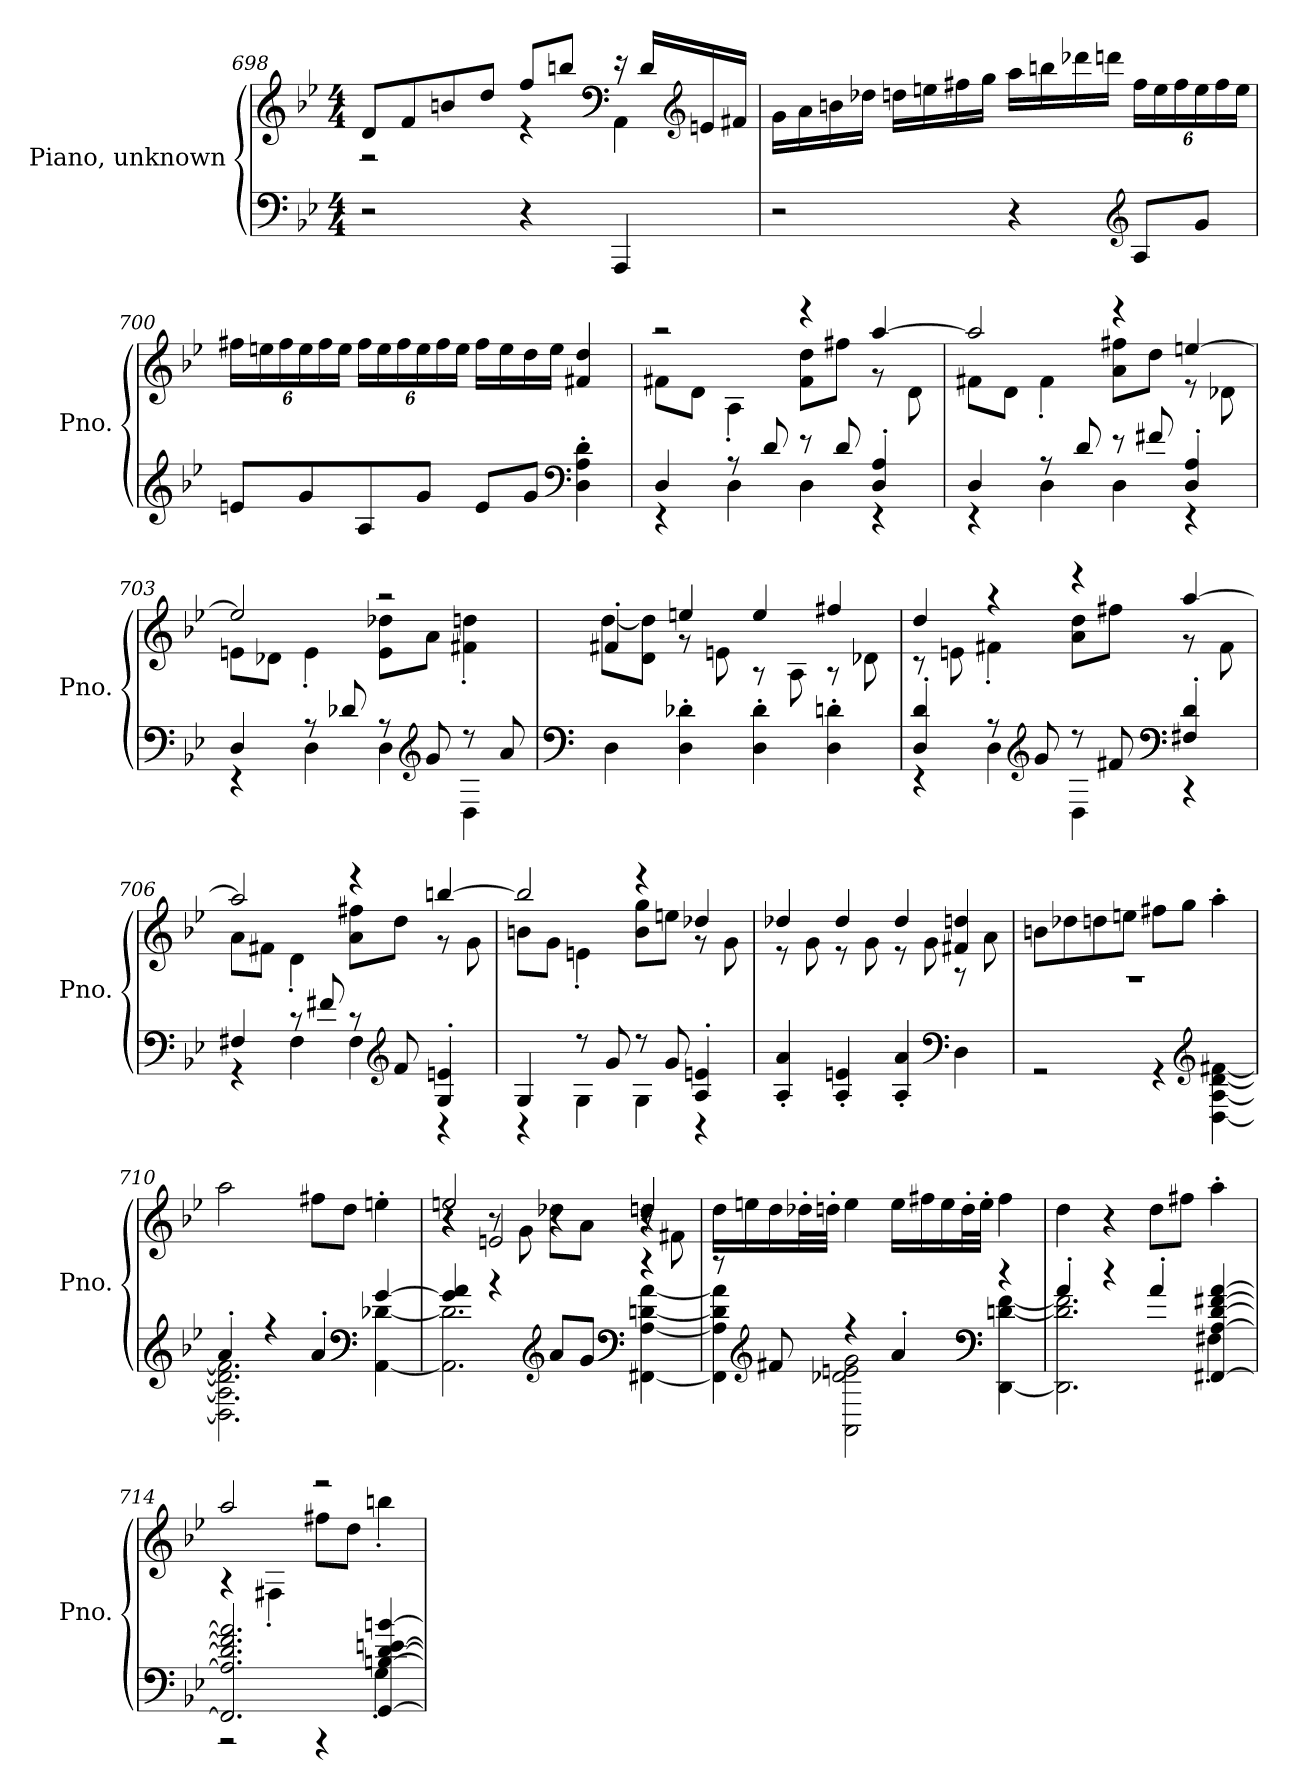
**kern	**kern
*part1	*part1
*staff2	*staff1
*I"Piano, unknown	*
*I'Pno.	*
*clefF4	*clefG2
*k[b-e-]	*k[b-e-]
*M4/4	*M4/4
=698	=698
*	*^
2r	8d/L	2r
.	8f/	.
.	8bn/	.
.	8dd/J	.
4r	8ff/L	4r
.	8bbn/J	.
*	*clefF4	*
4AAA/	16r	4AA\
.	16d/LL	.
*	*clefG2	*
.	16en/	.
.	16f#X/JJ	.
*	*v	*v
!!LO:LB:g=z
=699	=699
2r	16g\LL
.	16a\
.	16bn\
.	16dd-X\JJ
.	16ddn\LL
.	16een\
.	16ff#X\
.	16gg\JJ
4r	16aa\LL
.	16bbn\
.	16ddd-X\
.	16dddn\JJ
*clefG2	*
*	*Xbrackettup
8A/L	24ff#\LL
.	24ee\
.	24ff#\
8g/J	24ee\
.	24ff#\
.	24ee\JJ
=700	=700
8en/L	24ff#X\LL
.	24een\
.	24ff#\
8g/	24ee\
.	24ff#\
.	24ee\JJ
8A/	24ff#\LL
.	24ee\
.	24ff#\
8g/J	24ee\
.	24ff#\
.	24ee\JJ
8e/L	16ff#\LL
.	16ee\
8g/J	16dd\
.	16ee\JJ
*clefF4	*
4D\' 4A\' 4d\'	4f#X/ 4dd/
!!LO:PB:g=z
=701	=701
*^	*^
4D/	4r	2r	8f#X\L
.	.	.	8d\J
8r	4D\	.	4A'\
8d/	.	.	.
8r	4D\	4r	8f#\ 8dd\L
8d/	.	.	8ff#X\J
4D/' 4A/'	4r	[4aa/	8r
.	.	.	8d\
=702	=702	=702	=702
4D/	4r	2aa/]	8f#X\L
.	.	.	8d\J
8r	4D\	.	4f#'\
8d/	.	.	.
8r	4D\	4r	8a\ 8ff#X\L
8f#X/	.	.	8dd\J
4D/' 4A/'	4r	[4een/	8r
.	.	.	8d-X\
=703	=703	=703	=703
4D/	4r	2ee/]	8en\L
.	.	.	8d-X\J
8r	4D\	.	4e'\
8d-X/	.	.	.
8r	4D\	2r	8e\ 8dd-X\L
*clefG2	*	*	*
8g/	.	.	8a\J
8r	4D\	.	4f#X\' 4ddn\'
8a/	.	.	.
*v	*v	*	*
!!LO:LB:g=z	!!
=704	=704	=704
*clefF4	*	*
4D\	4f#X'/	[8dd\L
.	.	8d\ 8dd\]J
4D\' 4d-X\'	4een/	8r
.	.	8en\
4D\' 4d-\'	4ee/	8r
.	.	8A\
4D\' 4dn\'	4ff#X/	8r
.	.	8d-X\
=705	=705	=705
*^	*	*
4D/' 4d/'	4r	4dd/	8r
.	.	.	8en\
8r	4D\	4r	4f#X'\
*clefG2	*	*	*
8g/	.	.	.
8r	4D\	4r	8a\ 8dd\L
8f#X/	.	.	8ff#X\J
*clefF4	*	*	*
4F#X/' 4d/'	4r	[4aa/	8r
.	.	.	8f#\
=706	=706	=706	=706
4F#X/	4r	2aa/]	8a\L
.	.	.	8f#X\J
8r	4F#\	.	4d'\
8f#X/	.	.	.
8r	4F#\	4r	8a\ 8ff#X\L
*clefG2	*	*	*
8f#/	.	.	8dd\J
4G/' 4en/'	4r	[4bbn/	8r
.	.	.	8g\
!!LO:LB:g=z	!!
=707	=707	=707	=707
4G/	4r	2bb/]	8bn\L
.	.	.	8g\J
8r	4G\	.	4en'\
8g/	.	.	.
8r	4G\	4r	8b\ 8gg\L
8g/	.	.	8een\J
4A/' 4en/'	4r	4dd-X/	8r
.	.	.	8g\
*v	*v	*	*
=708	=708	=708
4A/' 4a/'	4dd-X/	8r
.	.	8g\
4A/' 4en/'	4dd-/	8r
.	.	8g\
4A/' 4a/'	4dd-/	8r
.	.	8g\
*clefF4	*	*
4D\	4f#X/ 4ddn/	8r
.	.	8a\
*	*v	*v
=709	=709
*^	*
1r	2r	8bn\L
.	.	8dd-X\
.	.	8ddn\
.	.	8een\J
.	4r	8ff#X\L
.	.	8gg\J
*clefG2	*	*
.	[4D\ [4A\ [4d\ [4f#X\	4aa'\
=710	=710	=710
4a'/	2.D\] 2.A\] 2.d\] 2.f#\]	2aa\
4r	.	.
4a'/	.	8ff#X\L
.	.	8dd\J
*clefF4	*	*
[4g/	[4AA\ [4d-X\	4een'\
!!LO:LB:g=z
=711	=711	=711
*	*	*^
*	*	*	*^
4g/] 4a/	2.AA\] 2.d-\]	2een/	4r	4r
4r	.	.	8r	2en/
.	.	.	8g\	.
*clefG2	*	*	*	*
8a/L	.	4r	8dd-X\L	.
8g/J	.	.	8a\J	.
*clefF4	*	*	*	*
4r	[4FF#X\ [4A\ [4dn\ [4a\	4ddn/	8r	4r
.	.	.	8f#X\	.
*	*	*v	*v	*v
=712	=712	=712
8r	4FF#\] 4A\] 4d\] 4a\]	16dd\LL
.	.	16een\
*clefG2	*	*
8f#X/	.	16dd\
.	.	32dd-X'\L
.	.	32ddn'\JJJ
4r	2AA\ 2d-X\ 2en\ 2g\	4ee\
4a'/	.	16ee\LL
.	.	16ff#X\
.	.	16ee\
.	.	32dd'\L
.	.	32ee'\JJJ
*clefF4	*	*
4r	[4DD\ [4dn\ [4f#\	4ff#\
=713	=713	=713
4a'/	2.DD\] 2.d\] 2.f#\]	4dd\
4r	.	4r
4a'/	.	8dd\L
.	.	8ff#X\J
[4FF#X/ [4A/ [4d/ [4f#X/ [4a/	4F#X'\	4aa'\
!!LO:LB:g=z
=714	=714	=714
*	*	*^
2.FF#/] 2.A/] 2.d/] 2.f#/] 2.a/]	2r	2aa/	4r
.	.	.	4F#X'\
.	4r	2r	8ff#X\L
.	.	.	8dd\J
[4GG/ [4Bn/ [4d/ [4en/ [4bn/	4G'\	.	4bbn'\
*v	*v	*	*
*	*v	*v
=	=
*-	*-
